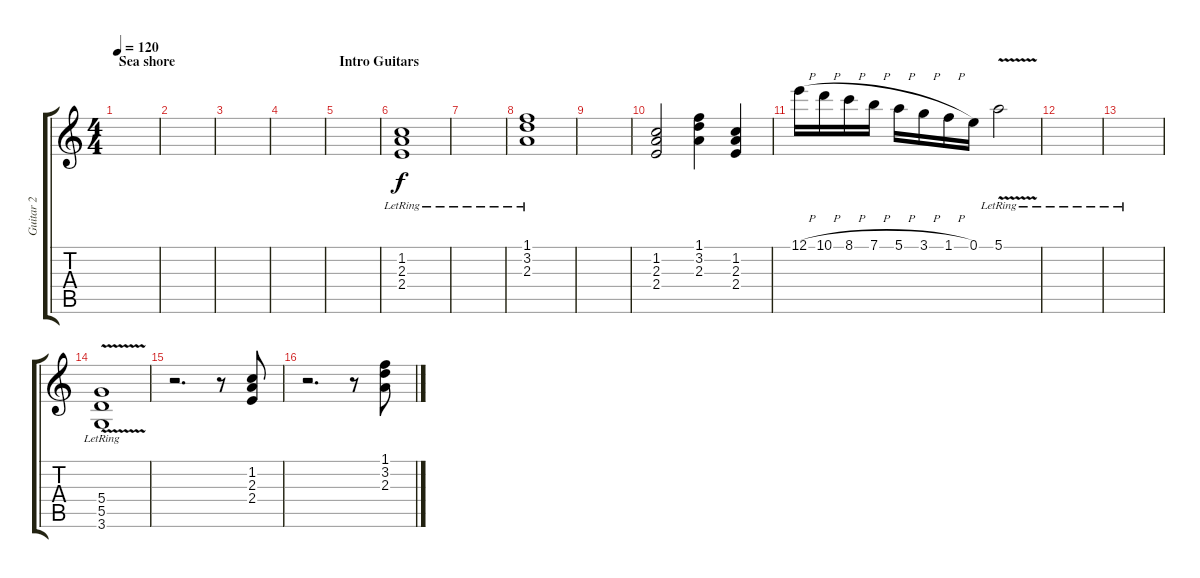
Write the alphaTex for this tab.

\track ("Guitar 2 " "Guitar 2 ") {instrument distortionguitar}
\staff {score tabs}
\tuning (E4 B3 G3 D3 A2 E2) {hide}
\ts (4 4)
\section ("" "Sea shore")
\tempo 120
\clef g2
\ks c
|
|
|
|
\section ("" "Intro Guitars")
|
(1.2 2.3 2.4{lr}).1 |
|
(1.1{lr} 3.2 2.3).1 |
|
(1.2 2.3 2.4).2 (1.1 3.2 2.3).4 (1.2 2.3 2.4).4 |
12.1{h}.16 10.1{h}.16 8.1{h}.16 7.1{h}.16 5.1{h}.16 3.1{h}.16 1.1{h}.16 0.1.16 5.1{v lr}.2 |
|
|
(5.4{lr} 5.5{lr} 3.6{v lr}).1 |
r.2{d} r.8 (1.2 2.3 2.4).8 |
r.2{d} r.8 (1.1 3.2 2.3).8
